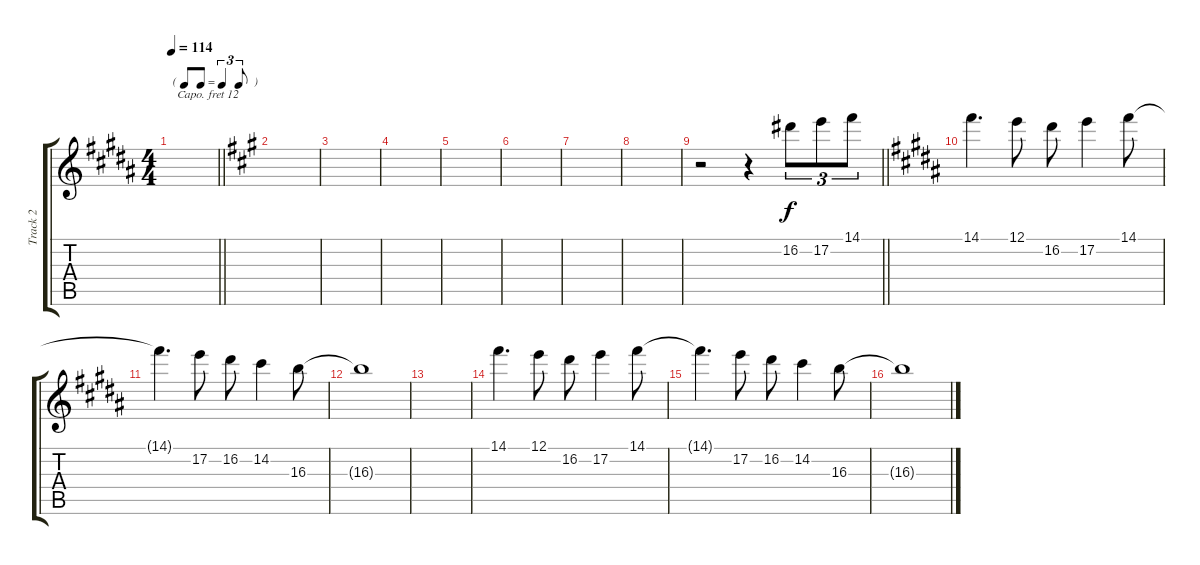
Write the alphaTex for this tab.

\track ("Track 2" "Track 2") {instrument flute}
\staff {score tabs}
\capo 12
\tuning (E4 B3 G3 D3 A2 E2) {hide}
\ts (4 4)
\tf triplet8th
\tempo 114
\clef g2
\barLineRight lightlight
\ks b
|
\ks a
|
|
|
|
|
|
|
\barLineRight lightlight
r.2 r.4 16.2.8{tu (3 2) dy f} 17.2.8{tu (3 2)} 14.1.8{tu (3 2)} |
\ks b
14.1.4{d} 12.1.8 16.2.8 17.2.4 14.1.8 |
14.1{t}.4{d} 17.2.8 16.2.8 14.2.4 16.3.8 |
16.3{t}.1 |
|
14.1.4{d} 12.1.8 16.2.8 17.2.4 14.1.8 |
14.1{t}.4{d} 17.2.8 16.2.8 14.2.4 16.3.8 |
16.3{t}.1
